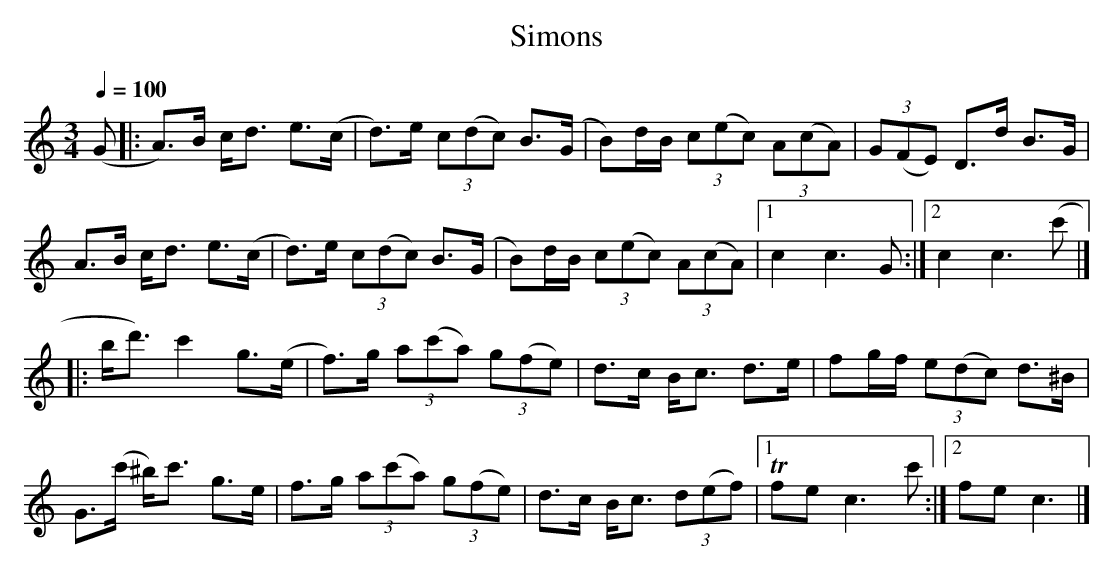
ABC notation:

X:1
T: Simons
M: 3/4
Q: 1/4=100
K: C
L: 1/8
(G|:A)>B c<d e>(c | d)>e (3c(dc) B>(G | B)d/2B/2 (3c(ec) (3A(cA) | (3G(FE) D>d B>G |
A>B c<d e>(c | d)>e (3c(dc) B>(G | B)d/2B/2 (3c(ec) (3A(cA) |1 c2 c3 G :|2 c2 c3 (c' |]
|: b<d') c'2 g>(e | f)>g (3a(c'a) (3g(fe) | d>c B<c d>e | fg/2f/2 (3e(dc) d>^B |
   G>(c' ^b)<c' g>e | f>g (3a(c'a) (3g(fe) | d>c B<c (3d(ef) |1 Tfe c3 c' :|2 fe c3 |]
